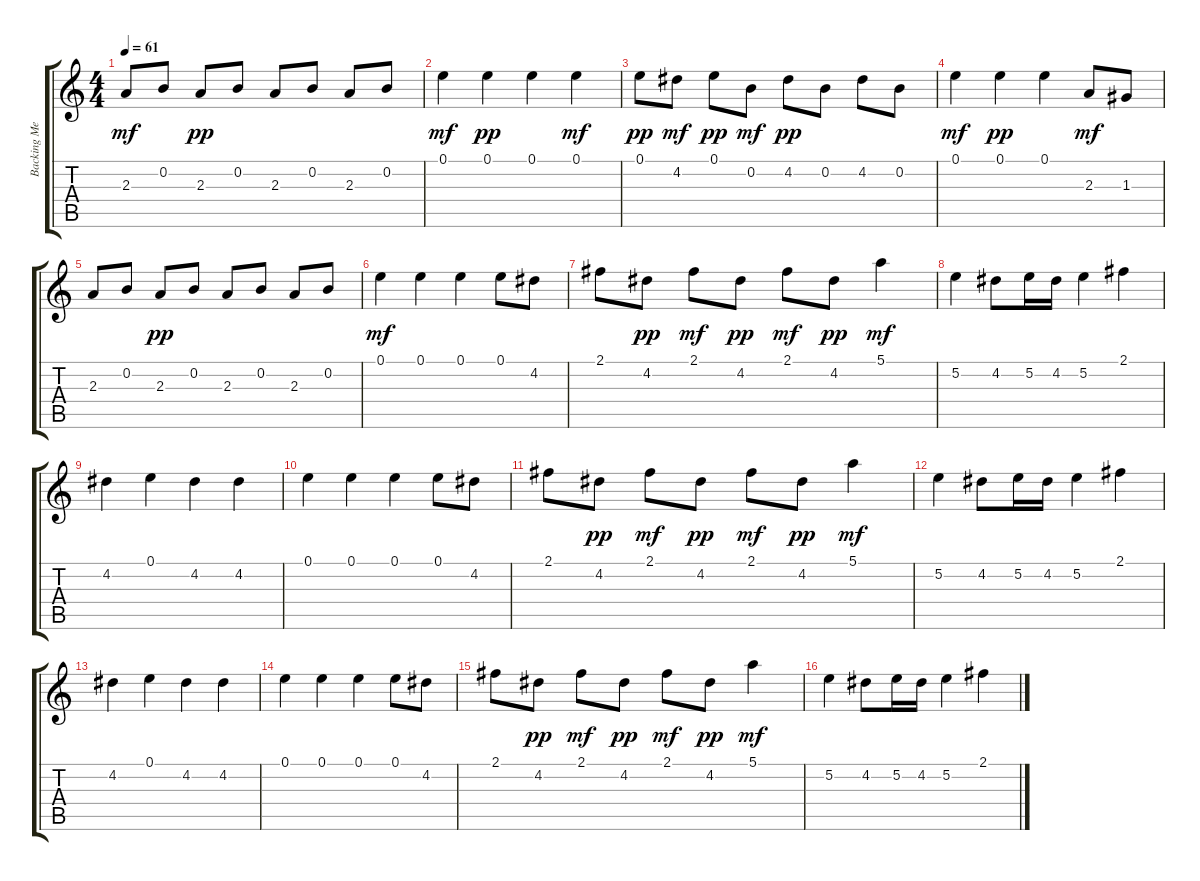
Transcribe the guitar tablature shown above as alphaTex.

\track ("Backing Melody" "Backing Me") {instrument electricguitarjazz}
\staff {score tabs}
\tuning (E4 B3 G3 D3 A2 E2) {hide}
\ts (4 4)
\tempo 61
\clef g2
\ks c
2.3.8{dy mf} 0.2.8 2.3.8{dy pp} 0.2.8 2.3.8 0.2.8 2.3.8 0.2.8 |
0.1.4{dy mf} 0.1.4{dy pp} 0.1.4 0.1.4{dy mf} |
0.1.8{dy pp} 4.2.8{dy mf} 0.1.8{dy pp} 0.2.8{dy mf} 4.2.8{dy pp} 0.2.8 4.2.8 0.2.8 |
0.1.4{dy mf} 0.1.4{dy pp} 0.1.4 2.3.8{dy mf} 1.3.8 |
2.3.8 0.2.8 2.3.8{dy pp} 0.2.8 2.3.8 0.2.8 2.3.8 0.2.8 |
0.1.4{dy mf} 0.1.4 0.1.4 0.1.8 4.2.8 |
2.1.8 4.2.8{dy pp} 2.1.8{dy mf} 4.2.8{dy pp} 2.1.8{dy mf} 4.2.8{dy pp} 5.1.4{dy mf} |
5.2.4 4.2.8 5.2.16 4.2.16 5.2.4 2.1.4 |
4.2.4 0.1.4 4.2.4 4.2.4 |
0.1.4 0.1.4 0.1.4 0.1.8 4.2.8 |
2.1.8 4.2.8{dy pp} 2.1.8{dy mf} 4.2.8{dy pp} 2.1.8{dy mf} 4.2.8{dy pp} 5.1.4{dy mf} |
5.2.4 4.2.8 5.2.16 4.2.16 5.2.4 2.1.4 |
4.2.4 0.1.4 4.2.4 4.2.4 |
0.1.4 0.1.4 0.1.4 0.1.8 4.2.8 |
2.1.8 4.2.8{dy pp} 2.1.8{dy mf} 4.2.8{dy pp} 2.1.8{dy mf} 4.2.8{dy pp} 5.1.4{dy mf} |
5.2.4 4.2.8 5.2.16 4.2.16 5.2.4 2.1.4
